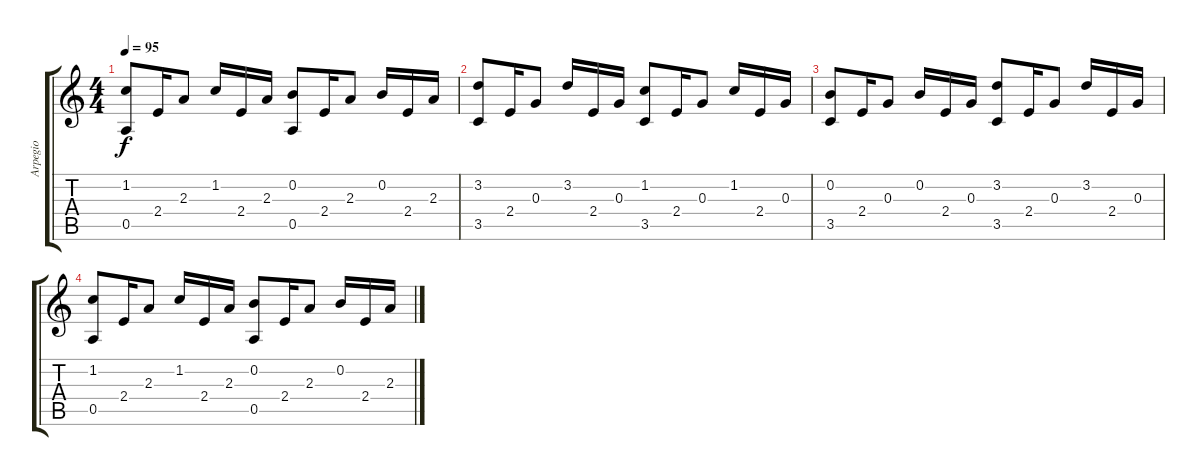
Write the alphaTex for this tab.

\track ("Arpegio" "Arpegio") {instrument acousticguitarsteel}
\staff {score tabs}
\tuning (E4 B3 G3 D3 A2 E2) {hide}
\ts (4 4)
\tempo 95
\clef g2
\ks c
(1.2 0.5).8{dy f volume 9} 2.4.16 2.3.8 1.2.16 2.4.16 2.3.16 (0.2 0.5).8{volume 8} 2.4.16 2.3.8 0.2.16 2.4.16 2.3.16 |
(3.2 3.5).8{volume 6} 2.4.16 0.3.8 3.2.16 2.4.16 0.3.16 (1.2 3.5).8{volume 5} 2.4.16 0.3.8 1.2.16 2.4.16 0.3.16 |
(0.2 3.5).8{volume 4} 2.4.16 0.3.8 0.2.16 2.4.16 0.3.16 (3.2 3.5).8{volume 3} 2.4.16 0.3.8 3.2.16 2.4.16 0.3.16 |
(1.2 0.5).8{volume 2} 2.4.16 2.3.8 1.2.16 2.4.16 2.3.16 (0.2 0.5).8{volume 1} 2.4.16 2.3.8 0.2.16 2.4.16 2.3.16
